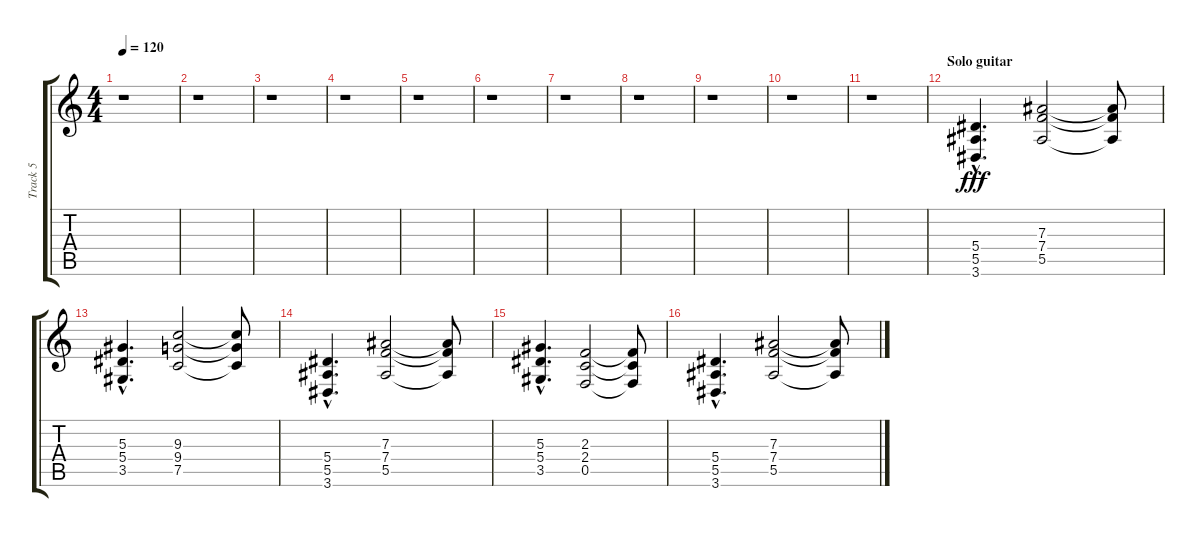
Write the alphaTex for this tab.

\track ("Track 5" "Track 5") {instrument distortionguitar}
\staff {score tabs}
\tuning (C4 G3 Eb3 Bb2 F2 C2) {hide}
\ts (4 4)
\tempo 120
\clef g2
\ks c
r.1{dy fff} |
r.1 |
r.1 |
r.1 |
r.1 |
r.1 |
r.1 |
r.1 |
r.1 |
r.1 |
r.1 |
\section ("" "Solo guitar")
(5.4{hac} 5.5{hac} 3.6{hac}).4{d} (7.3 7.4 5.5).2 (7.3{t} 7.4{t} 5.5{t}).8 |
(5.3{hac} 5.4{hac} 3.5{hac}).4{d} (9.3 9.4 7.5).2 (9.3{t} 9.4{t} 7.5{t}).8 |
(5.4{hac} 5.5{hac} 3.6{hac}).4{d} (7.3 7.4 5.5).2 (7.3{t} 7.4{t} 5.5{t}).8 |
(5.3{hac} 5.4{hac} 3.5{hac}).4{d} (2.3 2.4 0.5).2 (2.3{t} 2.4{t} 0.5{t}).8 |
(5.4{hac} 5.5{hac} 3.6{hac}).4{d} (7.3 7.4 5.5).2 (7.3{t} 7.4{t} 5.5{t}).8
